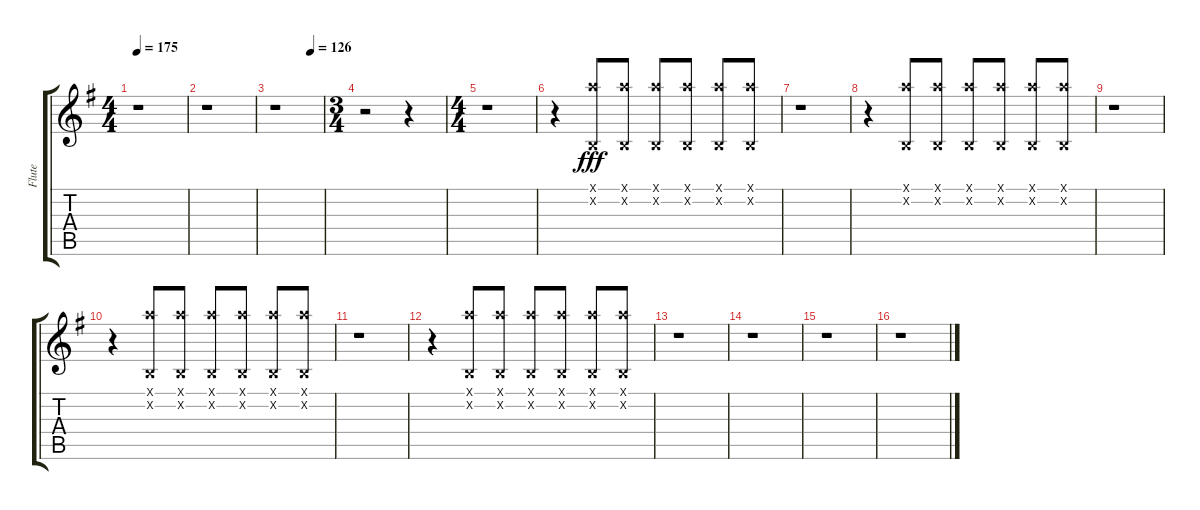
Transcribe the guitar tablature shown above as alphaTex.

\track ("Flute" "Flute") {instrument flute}
\staff {score tabs}
\tuning (E4 B3 G3 D3 A2 E2) {hide}
\ts (4 4)
\tempo 175
\clef g2
\ks g
r.1{dy fff} |
r.1 |
\tempo (126 0.75)
r.1 |
\ts (3 4)
r.2 r.4 |
\ts (4 4)
r.1 |
r.4 (17.1{x} 0.2{x}).8 (17.1{x} 0.2{x}).8 (17.1{x} 0.2{x}).8 (17.1{x} 0.2{x}).8 (17.1{x} 0.2{x}).8 (17.1{x} 0.2{x}).8 |
r.1 |
r.4 (17.1{x} 0.2{x}).8 (17.1{x} 0.2{x}).8 (17.1{x} 0.2{x}).8 (17.1{x} 0.2{x}).8 (17.1{x} 0.2{x}).8 (17.1{x} 0.2{x}).8 |
r.1 |
r.4 (17.1{x} 0.2{x}).8 (17.1{x} 0.2{x}).8 (17.1{x} 0.2{x}).8 (17.1{x} 0.2{x}).8 (17.1{x} 0.2{x}).8 (17.1{x} 0.2{x}).8 |
r.1 |
r.4 (17.1{x} 0.2{x}).8 (17.1{x} 0.2{x}).8 (17.1{x} 0.2{x}).8 (17.1{x} 0.2{x}).8 (17.1{x} 0.2{x}).8 (17.1{x} 0.2{x}).8 |
r.1 |
r.1 |
r.1 |
r.1
